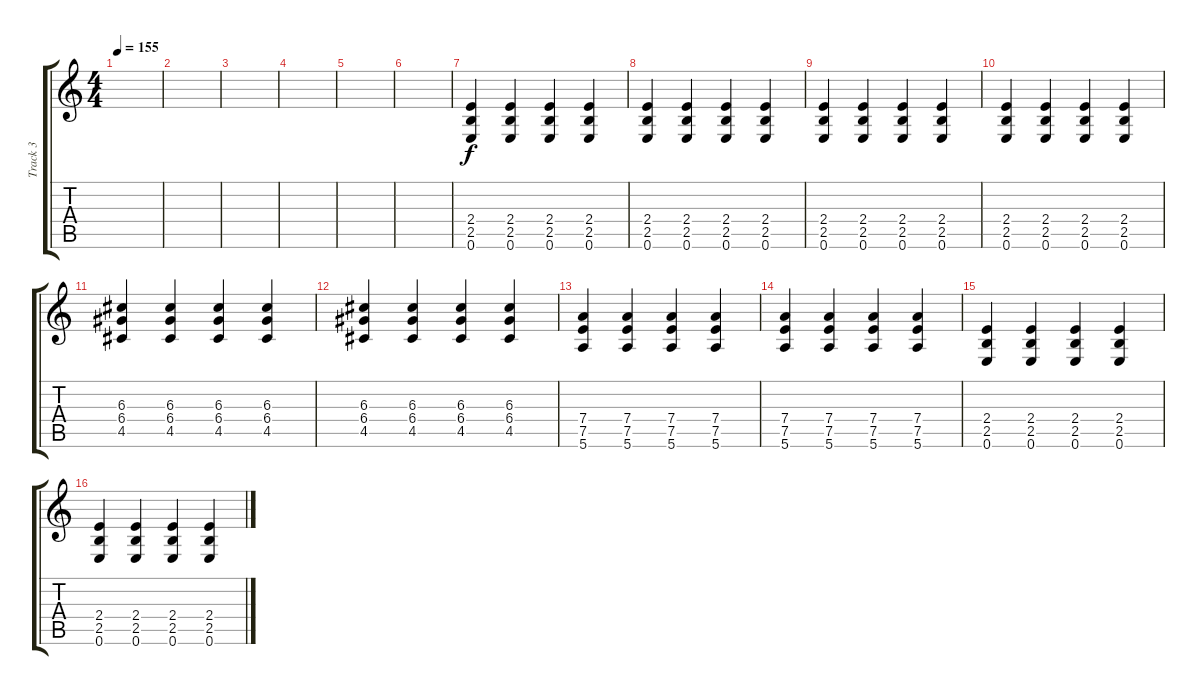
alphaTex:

\track ("Track 3" "Track 3") {instrument distortionguitar}
\staff {score tabs}
\tuning (E4 B3 G3 D3 A2 E2) {hide}
\ts (4 4)
\tempo 155
\clef g2
\ks c
|
|
|
|
|
|
(2.4 2.5 0.6).4 (2.4 2.5 0.6).4 (2.4 2.5 0.6).4 (2.4 2.5 0.6).4 |
(2.4 2.5 0.6).4 (2.4 2.5 0.6).4 (2.4 2.5 0.6).4 (2.4 2.5 0.6).4 |
(2.4 2.5 0.6).4 (2.4 2.5 0.6).4 (2.4 2.5 0.6).4 (2.4 2.5 0.6).4 |
(2.4 2.5 0.6).4 (2.4 2.5 0.6).4 (2.4 2.5 0.6).4 (2.4 2.5 0.6).4 |
(6.3 6.4 4.5).4 (6.3 6.4 4.5).4 (6.3 6.4 4.5).4 (6.3 6.4 4.5).4 |
(6.3 6.4 4.5).4 (6.3 6.4 4.5).4 (6.3 6.4 4.5).4 (6.3 6.4 4.5).4 |
(7.4 7.5 5.6).4 (7.4 7.5 5.6).4 (7.4 7.5 5.6).4 (7.4 7.5 5.6).4 |
(7.4 7.5 5.6).4 (7.4 7.5 5.6).4 (7.4 7.5 5.6).4 (7.4 7.5 5.6).4 |
(2.4 2.5 0.6).4 (2.4 2.5 0.6).4 (2.4 2.5 0.6).4 (2.4 2.5 0.6).4 |
(2.4 2.5 0.6).4 (2.4 2.5 0.6).4 (2.4 2.5 0.6).4 (2.4 2.5 0.6).4
